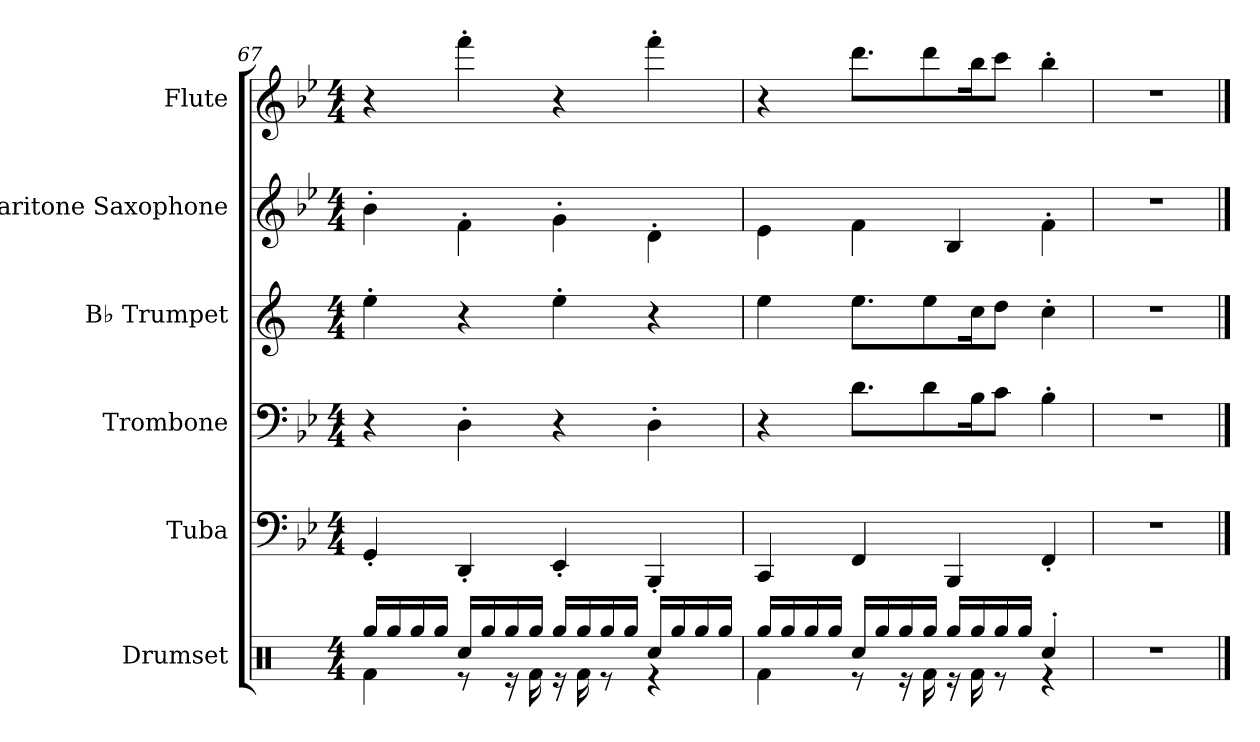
**kern	**kern	**kern	**kern	**kern	**kern
*part6	*part5	*part4	*part3	*part2	*part1
*staff6	*staff5	*staff4	*staff3	*staff2	*staff1
*I"Drumset	*I"Tuba	*I"Trombone	*I"B♭ Trumpet	*I"Baritone Saxophone	*I"Flute
*I'Drs.	*I'Tba.	*I'Tbn.	*I'B♭ Tpt.	*I'Bar. Sax.	*I'Fl.
!!LO:PB:g=z
*clefX	*clefF4	*clefF4	*clefG2	*clefG2	*clefG2
*	*	*	*ITrd1c2	*ITrd12c21	*ITrd14c24
*k[]	*k[b-e-]	*k[b-e-]	*k[b-e-]	*k[b-e-]	*k[b-e-]
*M4/4	*M4/4	*M4/4	*M4/4	*M4/4	*M4/4
=67	=67	=67	=67	=67	=67
*^	*	*	*	*	*
16Rgg/LL	4Rf\	4GG'/	4r	4dd'\	4B-'\	4r
16Rgg/	.	.	.	.	.	.
16Rgg/	.	.	.	.	.	.
16Rgg/JJ	.	.	.	.	.	.
16Rcc/LL	8r	4DD'/	4D'\	4r	4F'\	4f'\
16Rgg/	.	.	.	.	.	.
16Rgg/	16r	.	.	.	.	.
16Rgg/JJ	16Rf\	.	.	.	.	.
16Rgg/LL	16r	4EE-'/	4r	4dd'\	4G'\	4r
16Rgg/	16Rf\	.	.	.	.	.
16Rgg/	8r	.	.	.	.	.
16Rgg/JJ	.	.	.	.	.	.
16Rcc/LL	4r	4BBB-'/	4D'\	4r	4D'\	4f'\
16Rgg/	.	.	.	.	.	.
16Rgg/	.	.	.	.	.	.
16Rgg/JJ	.	.	.	.	.	.
=68	=68	=68	=68	=68	=68	=68
16Rgg/LL	4Rf\	4CC/	4r	4dd\	4E-\	4r
16Rgg/	.	.	.	.	.	.
16Rgg/	.	.	.	.	.	.
16Rgg/JJ	.	.	.	.	.	.
16Rcc/LL	8r	4FF/	8.d\L	8.dd\L	4F\	8.d\L
16Rgg/	.	.	.	.	.	.
16Rgg/	16r	.	.	.	.	.
16Rgg/JJ	16Rf\	.	8d\	8dd\	.	8d\
16Rgg/LL	16r	4BBB-/	.	.	4BB-/	.
16Rgg/	16Rf\	.	16B-\K	16b-\K	.	16B-\K
16Rgg/	8r	.	8c\J	8cc\J	.	8c\J
16Rgg/JJ	.	.	.	.	.	.
4Rcc'/	4r	4FF'/	4B-'\	4b-'\	4F'\	4B-'\
*v	*v	*	*	*	*	*
=69	=69	=69	=69	=69	=69
1r	1r	1r	1r	1r	1r
==	==	==	==	==	==
*-	*-	*-	*-	*-	*-
